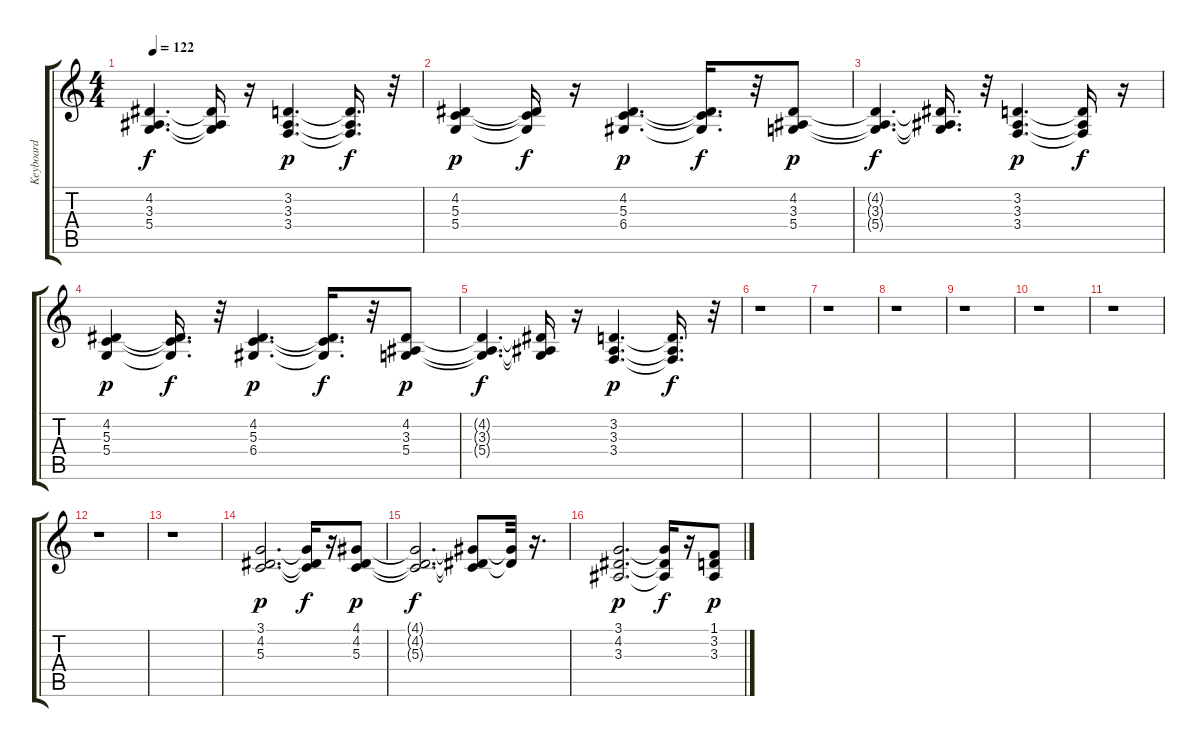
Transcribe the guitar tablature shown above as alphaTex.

\track ("Keyboard" "Keyboard") {instrument synthstrings1}
\staff {score tabs}
\tuning (E4 B3 G3 D3 A2 E2) {hide}
\ts (4 4)
\tempo 122
\clef g2
\ks c
(4.2{t} 3.3{t} 5.4{t}).4{d dy f} (4.2{t} 3.3{t} 5.4{t}).16 r.16 (3.2 3.3 3.4).4{d dy p} (3.2{t} 3.3{t} 3.4{t}).16{d dy f} r.32 |
(4.2 5.3 5.4).4{dy p} (4.2{t} 5.3{t} 5.4{t}).16{dy f} r.16 (4.2 5.3 6.4).4{d dy p} (4.2{t} 5.3{t} 6.4{t}).16{d dy f} r.32 (4.2 3.3 5.4).8{dy p} |
(4.2{t} 3.3{t} 5.4{t}).4{d dy f} (4.2{t} 3.3{t} 5.4{t}).16{d} r.32 (3.2 3.3 3.4).4{d dy p} (3.2{t} 3.3{t} 3.4{t}).16{dy f} r.16 |
(4.2 5.3 5.4).4{dy p} (4.2{t} 5.3{t} 5.4{t}).16{d dy f} r.32 (4.2 5.3 6.4).4{d dy p} (4.2{t} 5.3{t} 6.4{t}).16{d dy f} r.32 (4.2 3.3 5.4).8{dy p} |
(4.2{t} 3.3{t} 5.4{t}).4{d dy f} (4.2{t} 3.3{t} 5.4{t}).16 r.16 (3.2 3.3 3.4).4{d dy p} (3.2{t} 3.3{t} 3.4{t}).16{d dy f} r.32 |
r.1 |
r.1 |
r.1 |
r.1 |
r.1 |
r.1 |
r.1 |
r.1 |
(3.1 4.2 5.3).2{d dy p} (3.1{t} 4.2{t} 5.3{t}).16{dy f} r.16 (4.1 4.2 5.3).8{dy p} |
(4.1{t} 4.2{t} 5.3{t}).2{d dy f} (4.1{t} 4.2{t} 5.3{t}).8 (4.1{t} 4.2{t}).32 r.16{d} |
(3.1 4.2 3.3).2{d dy p} (3.1{t} 4.2{t} 3.3{t}).16{dy f} r.16 (1.1 3.2 3.3).8{dy p}
